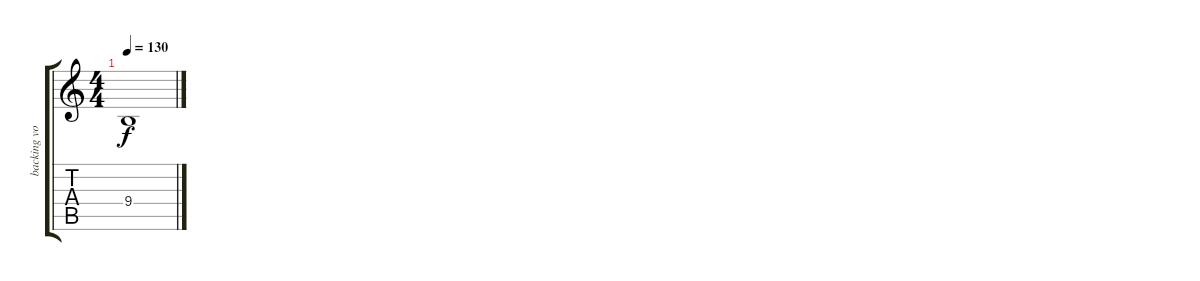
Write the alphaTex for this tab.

\track ("backing vocals" "backing vo") {instrument choiraahs}
\staff {score tabs}
\tuning (E4 B3 G3 D3 A2 D2) {hide}
\ts (4 4)
\tempo 130
\clef g2
\ks c
9.4{t}.1{dy f volume 0}
